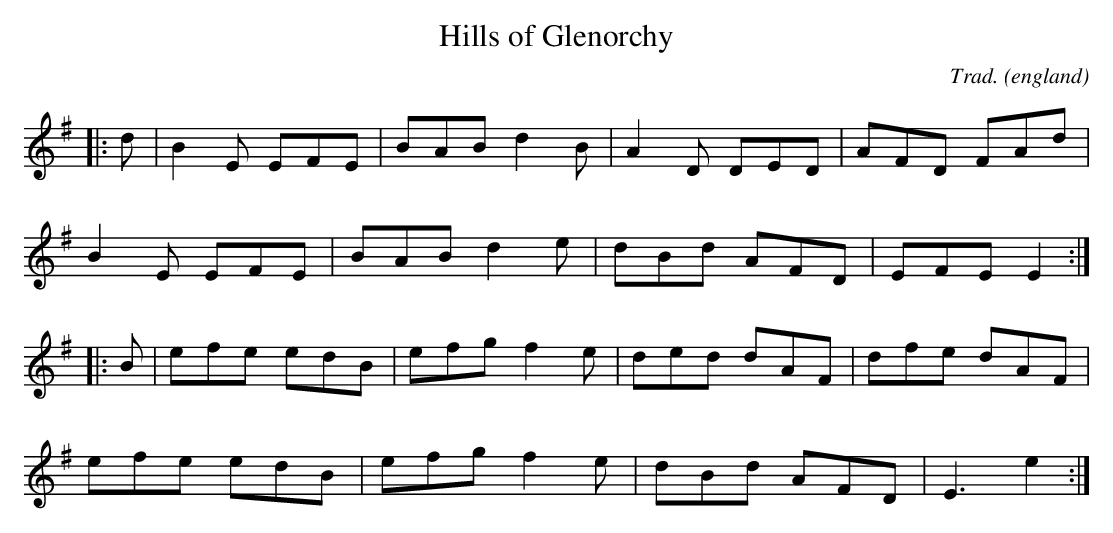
X:1
T: Hills of Glenorchy
O:england
C:Trad.
K:Em
|: d | B2 E EFE | BAB d2 B | A2 D DED | AFD FAd |
B2 E EFE | BAB d2 e | dBd AFD | EFE E2:|
|: B | efe edB | efg f2 e| ded dAF | dfe dAF |
efe edB | efg f2 e | dBd AFD | E3 e2 :|
